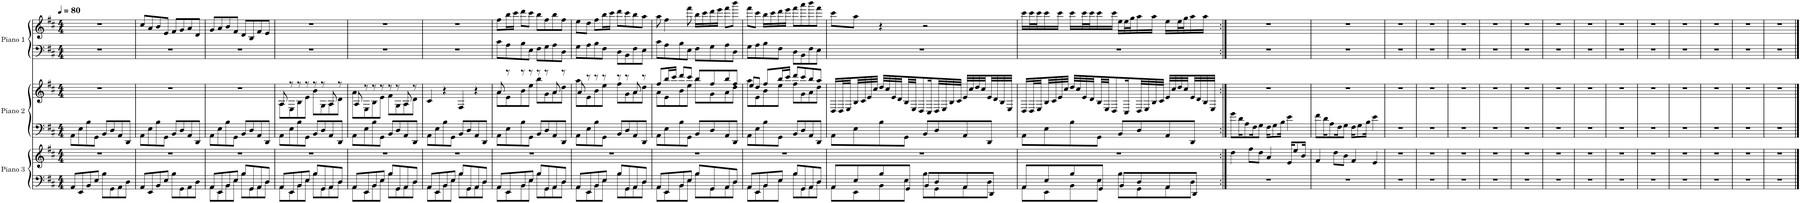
**kern	**kern	**kern	**kern	**kern	**kern
*part3	*part3	*part2	*part2	*part1	*part1
*staff6	*staff5	*staff4	*staff3	*staff2	*staff1
*I"Piano 3	*	*I"Piano 2	*	*I"Piano 1	*
*I'Pno. 3	*	*I'Pno. 2	*	*I'Pno. 1	*
*clefF4	*clefG2	*clefF4	*clefG2	*clefF4	*clefG2
*k[f#c#]	*k[f#c#]	*k[f#c#]	*k[f#c#]	*k[f#c#]	*k[f#c#]
*M4/4	*M4/4	*M4/4	*M4/4	*M4/4	*M4/4
*MM80	*MM80	*MM80	*MM80	*MM80	*MM80
=1	=1	=1	=1	=1	=1
8AA/L	1r	8AA\L	1r	1r	1r
8EE/	.	8E\	.	.	.
8BB/	.	8B\	.	.	.
8E/J	.	8GG\J	.	.	.
8B\L	.	8BB/L	.	.	.
8GG\	.	8D/	.	.	.
8AA\	.	8AA/	.	.	.
8D\J	.	8DD/J	.	.	.
=2	=2	=2	=2	=2	=2
8AA/L	1r	8AA\L	1r	1r	8cc#/L
8EE/	.	8E\	.	.	8a/
8BB/	.	8B\	.	.	8b/
8E/J	.	8GG\J	.	.	8e/J
8B\L	.	8BB/L	.	.	8f#/L
8GG\	.	8D/	.	.	8g/
8AA\	.	8AA/	.	.	8a/
8D\J	.	8DD/J	.	.	8d/J
=3	=3	=3	=3	=3	=3
*^	*	*	*	*	*
8AA/L	8AA\L	1r	8AA\L	1r	1r	8g/L
8EE/	8EE\	.	8E\	.	.	8a/
8BB/	8BB\	.	8B\	.	.	8b/
8E/J	8E\J	.	8GG\J	.	.	8f#/J
8B/L	8B\L	.	8BB/L	.	.	8d/L
8GG/	8GG\	.	8D/	.	.	8B/
8AA/	8AA\	.	8AA/	.	.	8f#/
8D/J	8D\J	.	8DD/J	.	.	8e/J
=4	=4	=4	=4	=4	=4	=4
*	*	*	*	*^	*	*
8AA/L	8AA\L	1r	8AA\L	8A/	8A\L	1r	1r
8EE/	8EE\	.	8E\	8r	8E\	.	.
8BB/	8BB\	.	8B\	8r	8B\	.	.
8E/J	8E\J	.	8GG\J	8r	8e\J	.	.
8B/L	8B\L	.	8BB/L	8r	8b\L	.	.
8GG/	8GG\	.	8D/	8r	8G\	.	.
8AA/	8AA\	.	8AA/	8A/	8A\	.	.
8D/J	8D\J	.	8DD/J	8r	8d\J	.	.
=5	=5	=5	=5	=5	=5	=5	=5
8AA/L	8AA\L	1r	8AA\L	8A/	8a\L	1r	1r
8EE/	8EE\	.	8E\	8r	8E\	.	.
8BB/	8BB\	.	8B\	8r	8B\	.	.
8E/J	8E\J	.	8GG\J	8r	8e\J	.	.
8B/L	8B\L	.	8BB/L	8r	8f#\L	.	.
8GG/	8GG\	.	8D/	8r	8G\	.	.
8AA/	8AA\	.	8AA/	8A/	8A\	.	.
8D/J	8D\J	.	8DD/J	8r	8d\J	.	.
*	*	*	*	*v	*v	*	*
=6	=6	=6	=6	=6	=6	=6
8AA/L	8AA\L	1r	8AA\L	4c#/	1r	1r
8EE/	8EE\	.	8E\	.	.	.
8BB/	8BB\	.	8B\	4r	.	.
8E/J	8E\J	.	8GG\J	.	.	.
8B/L	8B\L	.	8BB/L	4F#/	.	.
8GG/	8GG\	.	8D/	.	.	.
8AA/	8AA\	.	8AA/	4r	.	.
8D/J	8D\J	.	8DD/J	.	.	.
=7	=7	=7	=7	=7	=7	=7
*	*	*	*	*^	*	*
8AA/L	8AA\L	1r	8AA\L	8a/	8a\L	8c#\L	8ff#\L
8EE/	8EE\	.	8E\	8r	8e\	8A\	16bb\L
.	.	.	.	.	.	.	16ccc#\JJ
8BB/	8BB\	.	8B\	8r	8b\	8B\	8ddd\L
8E/J	8E\J	.	8GG\J	8r	8ee\J	8E\J	8ccc#\J
8B/L	8B\L	.	8BB/L	8r	8bb\L	8F#\L	8bb\L
8GG/	8GG\	.	8D/	8r	8g\	8G\	8ff#\
8AA/	8AA\	.	8AA/	8a/	8a\	8A\	8bb\
8D/J	8D\J	.	8DD/J	8r	8dd\J	8D\J	8ff#\J
=8	=8	=8	=8	=8	=8	=8	=8
8AA/L	8AA\L	1r	8AA\L	8a/	8aa\L	8G\L	8ee\L
8EE/	8EE\	.	8E\	8r	8e\	8A\	8dd\J
8BB/	8BB\	.	8B\	8r	8b\	8B\	8ff#\L
8E/J	8E\J	.	8GG\J	8r	8ee\J	8F#\J	16bb\L
.	.	.	.	.	.	.	16ccc#\JJ
8B/L	8B\L	.	8BB/L	8r	8ff#\L	8D\L	8ddd\L
8GG/	8GG\	.	8D/	8r	8g\	8BB\	8ccc#\
8AA/	8AA\	.	8AA/	8a/	8a\	8F#\	8bb\
8D/J	8D\J	.	8DD/J	8r	8dd\J	8E\J	8aa\J
=9	=9	=9	=9	=9	=9	=9	=9
8AA/L	8AA\L	1r	8AA\L	8ff#/L	8a\L	8c#\L	8aa\
8EE/	8EE\	.	8E\	16bb/L	8e\	8A\	4ff#\
.	.	.	.	16ccc#/JJ	.	.	.
8BB/	8BB\	.	8B\	8ddd/L	8b\	8B\	.
8E/J	8E\J	.	8GG\J	8ccc#/J	8ee\J	8E\J	8fff#\
8B/L	8B\L	.	8BB/L	8bb/L	8bb\L	8F#\L	16bb\LL
.	.	.	.	.	.	.	16ccc#\
8GG/	8GG\	.	8D/	8ff#/	8g\	8G\	16ddd\
.	.	.	.	.	.	.	16eee\JJ
8AA/	8AA\	.	8AA/	8bb/	8a\	8A\	8fff#\L
8D/J	8D\J	.	8DD/J	8ff#/J	8dd\J	8D\J	8bbb\J
=10	=10	=10	=10	=10	=10	=10	=10
8AA/L	8AA\L	1r	8AA\L	8ee/L	8aa\L	8G\L	8fff#\L
8EE/	8EE\	.	8E\	8dd/J	8e\	8A\	8ccc#\J
8BB/	8BB\	.	8B\	8ff#/L	8b\	8B\	16bb\LL
.	.	.	.	.	.	.	16ccc#\
8E/J	8E\J	.	8GG\J	16bb/L	8ee\J	8F#\J	16ddd\
.	.	.	.	16ccc#/JJ	.	.	16eee\JJ
8B/L	8B\L	.	8BB/L	8ddd/L	8ff#\L	8D\L	8fff#\L
8GG/	8GG\	.	8D/	8ccc#/	8g\	8BB\	8aaa\
8AA/	8AA\	.	8AA/	8bb/	8a\	8F#\	8bbb\
8D/J	8D\J	.	8DD/J	8aa/J	8dd\J	8E\J	8fff#\J
*	*	*	*	*v	*v	*	*
=11	=11	=11	=11	=11	=11	=11
8AA/L	8AA\L	1r	8AA\L	16D/LL	1r	8ccc#\L
.	.	.	.	32D/L	.	.
.	.	.	.	32E/	.	.
8E/	8EE\	.	8E\	32B/	.	8aa\J
.	.	.	.	32c#/	.	.
.	.	.	.	32e/	.	.
.	.	.	.	32cc#/JJJ	.	.
8B/	8BB\	.	8B\	32dd/LLL	.	4r
.	.	.	.	32cc#/	.	.
.	.	.	.	32e/	.	.
.	.	.	.	32d/	.	.
8GG/J	8E\J	.	8GG\J	32B/	.	.
.	.	.	.	32E/JJ	.	.
.	.	.	.	8D/	.	.
8BB/L	8B\L	.	8BB/L	.	.	2r
.	.	.	.	16C#/L	.	.
8D/	8GG\	.	8D/	32D/L	.	.
.	.	.	.	32E/	.	.
.	.	.	.	32B/	.	.
.	.	.	.	32c#/JJJ	.	.
8AA/	8AA\	.	8AA/	32e/LLL	.	.
.	.	.	.	32cc#/	.	.
.	.	.	.	32dd/	.	.
.	.	.	.	32cc#/	.	.
8DD/J	8D\J	.	8DD/J	32e/	.	.
.	.	.	.	32d/	.	.
.	.	.	.	32B/	.	.
.	.	.	.	32E/JJJ	.	.
=12	=12	=12	=12	=12	=12	=12
8AA/L	8AA\L	1r	8AA\L	16D/LL	1r	16ccc#\LL
.	.	.	.	32D/L	.	32ccc#\L
.	.	.	.	32E/	.	32ccc#\J
8E/	8EE\	.	8E\	32B/	.	16ccc#\
.	.	.	.	32c#/	.	.
.	.	.	.	32e/	.	16ccc#\JJ
.	.	.	.	32cc#/JJJ	.	.
8B/	8BB\	.	8B\	32dd/LLL	.	16ccc#\LL
.	.	.	.	32cc#/	.	.
.	.	.	.	32e/	.	32ccc#\L
.	.	.	.	32d/	.	32ccc#\J
8GG/J	8E\J	.	8GG\J	32B/	.	16ccc#\
.	.	.	.	32E/JJ	.	.
.	.	.	.	8D/	.	16ccc#\JJ
8BB/L	8B\L	.	8BB/L	.	.	16ee\LL
.	.	.	.	16C#/L	.	32ee\L
.	.	.	.	.	.	32gg\J
8D/	8GG\	.	8D/	32D/L	.	16aa\
.	.	.	.	32E/	.	.
.	.	.	.	32B/	.	16aa\JJ
.	.	.	.	32c#/JJJ	.	.
8AA/	8AA\	.	8AA/	32e/LLL	.	16ee\LL
.	.	.	.	32cc#/	.	.
.	.	.	.	32dd/	.	32ee\L
.	.	.	.	32cc#/	.	32gg\J
8DD/J	8D\J	.	8DD/J	32e/	.	16aa\
.	.	.	.	32d/	.	.
.	.	.	.	32B/	.	16aa\JJ
.	.	.	.	32E/JJJ	.	.
*v	*v	*	*	*	*	*
=13:|!	=13:|!	=13:|!	=13:|!	=13:|!	=13:|!
1r	4dd\	8g\L	1r	1r	1r
.	.	16d\K	.	.	.
.	.	8A\	.	.	.
.	8ff#\L	.	.	.	.
.	.	16F#\K	.	.	.
.	8dd\J	8G\J	.	.	.
.	4a/	16F#\KL	.	.	.
.	.	8G\	.	.	.
.	.	16B\Jk	.	.	.
.	16e/KL	4e\	.	.	.
.	8ee/	.	.	.	.
.	16b/Jk	.	.	.	.
=14	=14	=14	=14	=14	=14
1r	4f#/	8f#\L	1r	1r	1r
.	.	16d\K	.	.	.
.	.	8A\	.	.	.
.	8dd\L	.	.	.	.
.	.	16F#\K	.	.	.
.	8b\J	8G\J	.	.	.
.	4f#/	16F#\KL	.	.	.
.	.	8G\	.	.	.
.	.	16B\Jk	.	.	.
.	4e/	4e\	.	.	.
=15	=15	=15	=15	=15	=15
1r	1r	1r	1r	1r	1r
=16	=16	=16	=16	=16	=16
1r	1r	1r	1r	1r	1r
=17	=17	=17	=17	=17	=17
1r	1r	1r	1r	1r	1r
=18	=18	=18	=18	=18	=18
1r	1r	1r	1r	1r	1r
=19	=19	=19	=19	=19	=19
1r	1r	1r	1r	1r	1r
=20	=20	=20	=20	=20	=20
1r	1r	1r	1r	1r	1r
=21	=21	=21	=21	=21	=21
1r	1r	1r	1r	1r	1r
=22	=22	=22	=22	=22	=22
1r	1r	1r	1r	1r	1r
=23	=23	=23	=23	=23	=23
1r	1r	1r	1r	1r	1r
=24	=24	=24	=24	=24	=24
1r	1r	1r	1r	1r	1r
=25	=25	=25	=25	=25	=25
1r	1r	1r	1r	1r	1r
=26	=26	=26	=26	=26	=26
1r	1r	1r	1r	1r	1r
=27	=27	=27	=27	=27	=27
1r	1r	1r	1r	1r	1r
==	==	==	==	==	==
*-	*-	*-	*-	*-	*-
